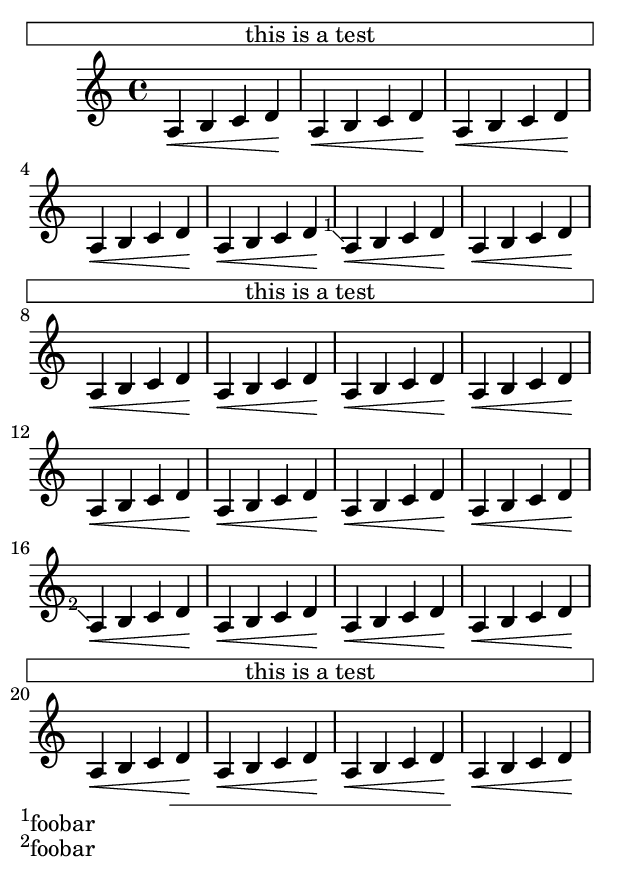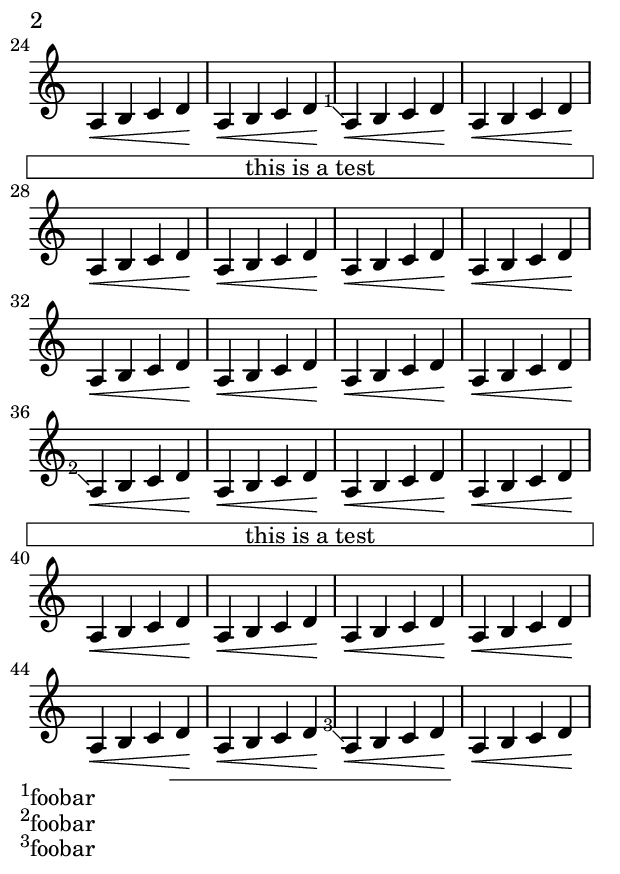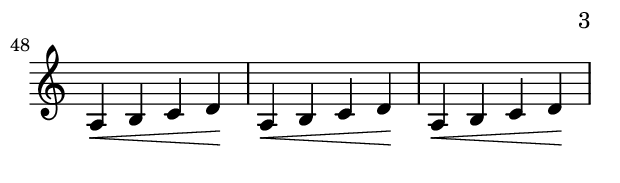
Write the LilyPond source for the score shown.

\version "2.15.17"

\header {
  texidoc = "LilyPond does in-notes.
"
}

#(set-default-paper-size "a6")
\book {
  \relative c' {
    \repeat unfold 5 {
      \once \override FootnoteItem #'footnote = ##f
      \footnoteGrob #'NoteHead #'(0 . 0)
                    "" \markup { \box \fill-line { "this is a test" } }
      \repeat unfold 5 { a\< b c d\! }
      \autoFootnoteGrob #'NoteHead #'(-1 . 1) "foobar"
      \repeat unfold 5 { a\< b c d\! }
    }
  }
}
